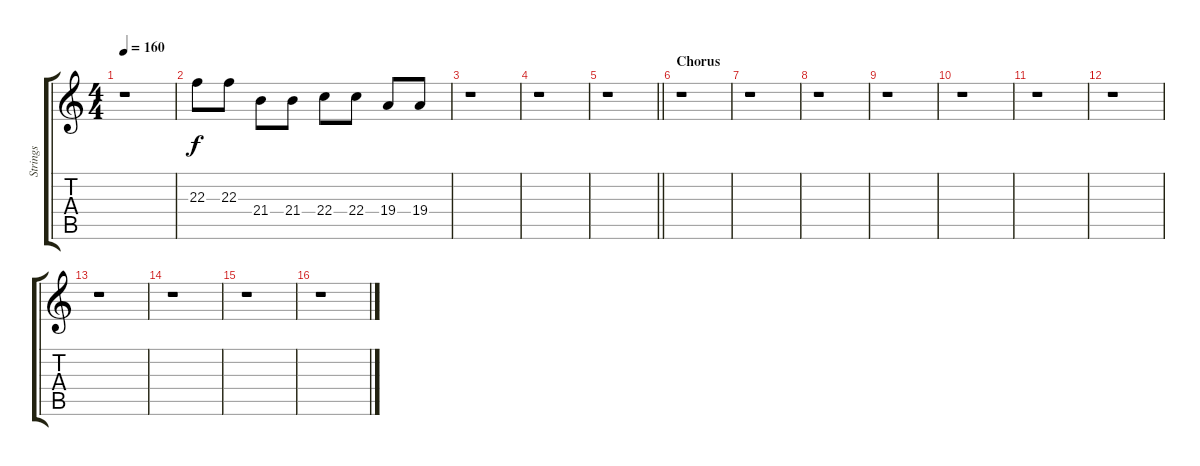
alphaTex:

\track ("Strings" "Strings") {instrument acousticgrandpiano}
\staff {score tabs}
\tuning (E4 B3 G3 D3 A2 E2) {hide}
\ts (4 4)
\tempo 160
\clef g2
\ks c
r.1{dy f} |
22.3.8 22.3.8 21.4.8 21.4.8 22.4.8 22.4.8 19.4.8 19.4.8 |
r.1 |
r.1 |
\barLineRight lightlight
r.1 |
\section ("" "Chorus")
r.1 |
r.1 |
r.1 |
r.1 |
r.1 |
r.1 |
r.1 |
r.1 |
r.1 |
r.1 |
r.1
